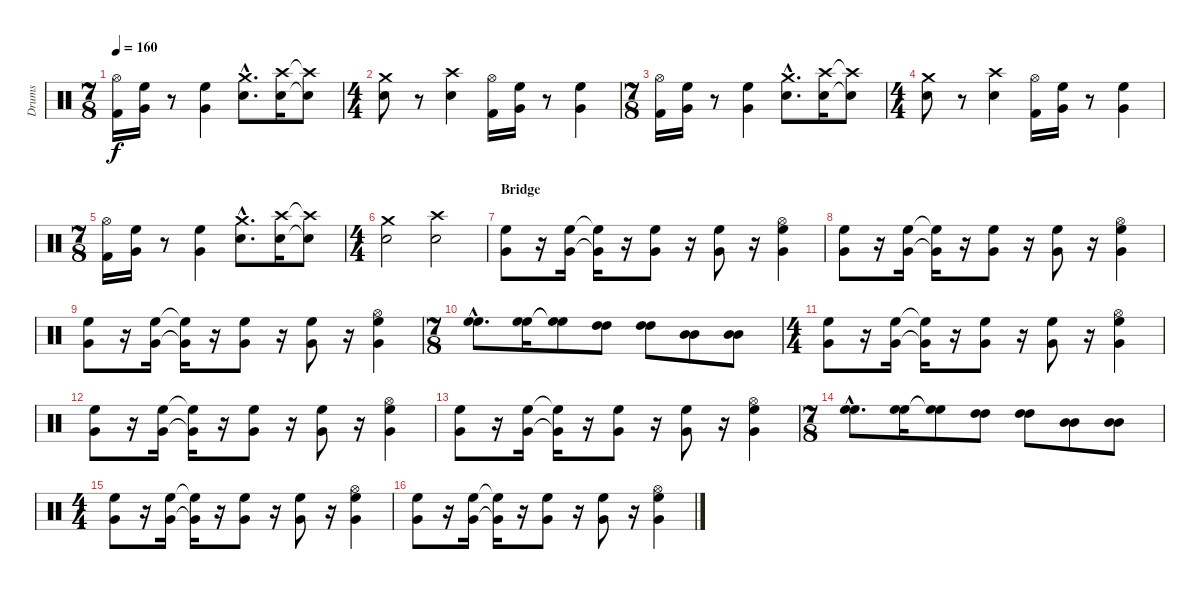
\track ("Drums" "Drums") {instrument percussion}
\staff {score}
\articulation defaults
\ts (7 8)
\tempo 160
\clef neutral
\ks c
("Hi-Hat (open)" "Kick (hit) 2").16{dy f} ("High Floor Tom (hit)" "Very Low Tom (hit)").16 r.8 ("High Floor Tom (hit)" "Very Low Tom (hit)").4 ("Crash medium (hit)"{hac} "Snare (hit) 2"{hac}).8{d} ("Crash high (hit)" "Snare (hit) 2").16 ("Crash high (hit)"{t} "Snare (hit) 2"{t}).8 |
\ts (4 4)
("Crash medium (hit)" "Snare (hit) 2").8 r.8 ("Crash high (hit)" "Snare (hit) 2").4 ("Hi-Hat (open)" "Kick (hit) 2").16 ("High Floor Tom (hit)" "Very Low Tom (hit)").16 r.8 ("High Floor Tom (hit)" "Very Low Tom (hit)").4 |
\ts (7 8)
("Hi-Hat (open)" "Kick (hit) 2").16 ("High Floor Tom (hit)" "Very Low Tom (hit)").16 r.8 ("High Floor Tom (hit)" "Very Low Tom (hit)").4 ("Crash medium (hit)"{hac} "Snare (hit) 2"{hac}).8{d} ("Crash high (hit)" "Snare (hit) 2").16 ("Crash high (hit)"{t} "Snare (hit) 2"{t}).8 |
\ts (4 4)
("Crash medium (hit)" "Snare (hit) 2").8 r.8 ("Crash high (hit)" "Snare (hit) 2").4 ("Hi-Hat (open)" "Kick (hit) 2").16 ("High Floor Tom (hit)" "Very Low Tom (hit)").16 r.8 ("High Floor Tom (hit)" "Very Low Tom (hit)").4 |
\ts (7 8)
("Hi-Hat (open)" "Kick (hit) 2").16 ("High Floor Tom (hit)" "Very Low Tom (hit)").16 r.8 ("High Floor Tom (hit)" "Very Low Tom (hit)").4 ("Crash medium (hit)"{hac} "Snare (hit) 2"{hac}).8{d} ("Crash high (hit)" "Snare (hit) 2").16 ("Crash high (hit)"{t} "Snare (hit) 2"{t}).8 |
\ts (4 4)
("Crash medium (hit)" "Snare (hit) 2").2 ("Crash high (hit)" "Snare (hit) 2").2 |
\section ("" "Bridge")
("High Floor Tom (hit)" "Very Low Tom (hit)").8 r.16 ("High Floor Tom (hit)" "Very Low Tom (hit)").16 ("High Floor Tom (hit)"{t} "Very Low Tom (hit)"{t}).16 r.16 ("High Floor Tom (hit)" "Very Low Tom (hit)").8 r.16 ("High Floor Tom (hit)" "Very Low Tom (hit)").8 r.16 ("Hi-Hat (open)" "High Floor Tom (hit)" "Very Low Tom (hit)").4 |
("High Floor Tom (hit)" "Very Low Tom (hit)").8 r.16 ("High Floor Tom (hit)" "Very Low Tom (hit)").16 ("High Floor Tom (hit)"{t} "Very Low Tom (hit)"{t}).16 r.16 ("High Floor Tom (hit)" "Very Low Tom (hit)").8 r.16 ("High Floor Tom (hit)" "Very Low Tom (hit)").8 r.16 ("Hi-Hat (open)" "High Floor Tom (hit)" "Very Low Tom (hit)").4 |
("High Floor Tom (hit)" "Very Low Tom (hit)").8 r.16 ("High Floor Tom (hit)" "Very Low Tom (hit)").16 ("High Floor Tom (hit)"{t} "Very Low Tom (hit)"{t}).16 r.16 ("High Floor Tom (hit)" "Very Low Tom (hit)").8 r.16 ("High Floor Tom (hit)" "Very Low Tom (hit)").8 r.16 ("Hi-Hat (open)" "High Floor Tom (hit)" "Very Low Tom (hit)").4 |
\ts (7 8)
("High Floor Tom (hit)"{hac} "High Floor Tom (hit)"{hac}).8{d} ("High Floor Tom (hit)" "High Floor Tom (hit)").16 ("High Floor Tom (hit)"{t} "High Floor Tom (hit)"{t}).8 ("High Tom (hit)" "High Tom (hit)").8 ("High Tom (hit)" "High Tom (hit)").8 ("Mid Tom (hit)" "Mid Tom (hit)").8 ("Mid Tom (hit)" "Mid Tom (hit)").8 |
\ts (4 4)
("High Floor Tom (hit)" "Very Low Tom (hit)").8 r.16 ("High Floor Tom (hit)" "Very Low Tom (hit)").16 ("High Floor Tom (hit)"{t} "Very Low Tom (hit)"{t}).16 r.16 ("High Floor Tom (hit)" "Very Low Tom (hit)").8 r.16 ("High Floor Tom (hit)" "Very Low Tom (hit)").8 r.16 ("Hi-Hat (open)" "High Floor Tom (hit)" "Very Low Tom (hit)").4 |
("High Floor Tom (hit)" "Very Low Tom (hit)").8 r.16 ("High Floor Tom (hit)" "Very Low Tom (hit)").16 ("High Floor Tom (hit)"{t} "Very Low Tom (hit)"{t}).16 r.16 ("High Floor Tom (hit)" "Very Low Tom (hit)").8 r.16 ("High Floor Tom (hit)" "Very Low Tom (hit)").8 r.16 ("Hi-Hat (open)" "High Floor Tom (hit)" "Very Low Tom (hit)").4 |
("High Floor Tom (hit)" "Very Low Tom (hit)").8 r.16 ("High Floor Tom (hit)" "Very Low Tom (hit)").16 ("High Floor Tom (hit)"{t} "Very Low Tom (hit)"{t}).16 r.16 ("High Floor Tom (hit)" "Very Low Tom (hit)").8 r.16 ("High Floor Tom (hit)" "Very Low Tom (hit)").8 r.16 ("Hi-Hat (open)" "High Floor Tom (hit)" "Very Low Tom (hit)").4 |
\ts (7 8)
("High Floor Tom (hit)"{hac} "High Floor Tom (hit)"{hac}).8{d} ("High Floor Tom (hit)" "High Floor Tom (hit)").16 ("High Floor Tom (hit)"{t} "High Floor Tom (hit)"{t}).8 ("High Tom (hit)" "High Tom (hit)").8 ("High Tom (hit)" "High Tom (hit)").8 ("Mid Tom (hit)" "Mid Tom (hit)").8 ("Mid Tom (hit)" "Mid Tom (hit)").8 |
\ts (4 4)
("High Floor Tom (hit)" "Very Low Tom (hit)").8 r.16 ("High Floor Tom (hit)" "Very Low Tom (hit)").16 ("High Floor Tom (hit)"{t} "Very Low Tom (hit)"{t}).16 r.16 ("High Floor Tom (hit)" "Very Low Tom (hit)").8 r.16 ("High Floor Tom (hit)" "Very Low Tom (hit)").8 r.16 ("Hi-Hat (open)" "High Floor Tom (hit)" "Very Low Tom (hit)").4 |
("High Floor Tom (hit)" "Very Low Tom (hit)").8 r.16 ("High Floor Tom (hit)" "Very Low Tom (hit)").16 ("High Floor Tom (hit)"{t} "Very Low Tom (hit)"{t}).16 r.16 ("High Floor Tom (hit)" "Very Low Tom (hit)").8 r.16 ("High Floor Tom (hit)" "Very Low Tom (hit)").8 r.16 ("Hi-Hat (open)" "High Floor Tom (hit)" "Very Low Tom (hit)").4
